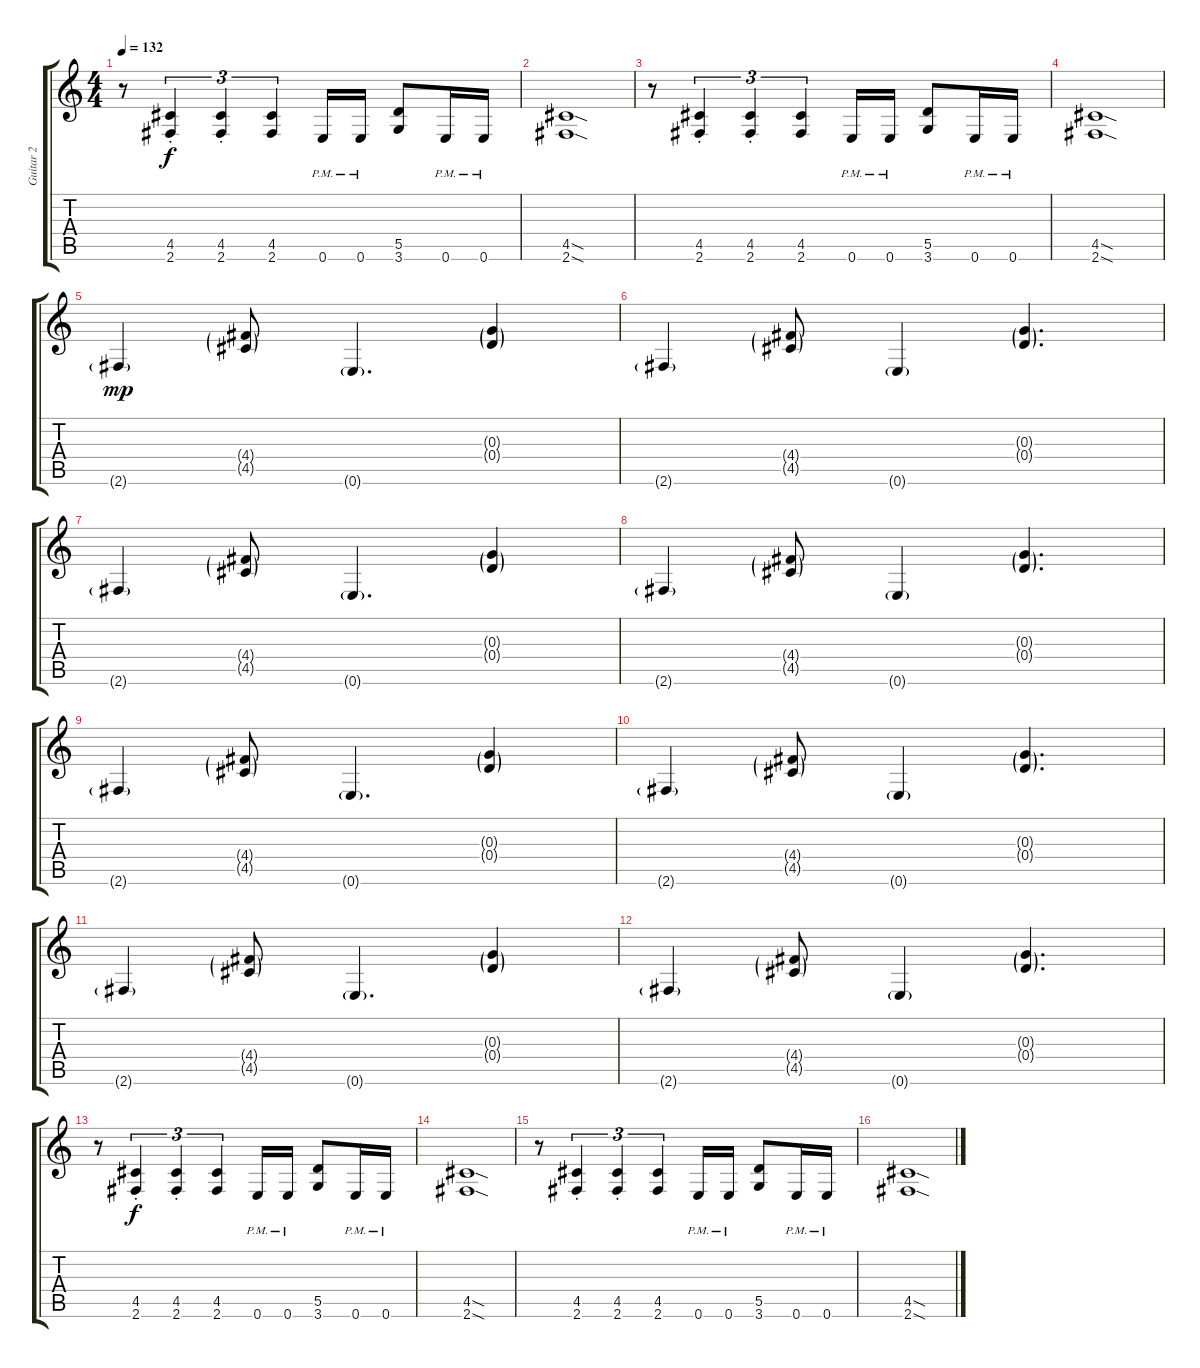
\track ("Guitar 2" "Guitar 2") {instrument distortionguitar}
\staff {score tabs}
\tuning (E4 B3 G3 D3 A2 E2) {hide}
\ts (4 4)
\tempo 132
\clef g2
\ks c
r.8{dy f} (4.5{st} 2.6{st}).4{tu (3 2)} (4.5{st} 2.6{st}).4{tu (3 2)} (4.5 2.6).4{tu (3 2)} 0.6{pm}.16 0.6{pm}.16 (5.5 3.6).8 0.6{pm}.16 0.6{pm}.16 |
(4.5{sod} 2.6{sod}).1 |
r.8 (4.5{st} 2.6{st}).4{tu (3 2)} (4.5{st} 2.6{st}).4{tu (3 2)} (4.5 2.6).4{tu (3 2)} 0.6{pm}.16 0.6{pm}.16 (5.5 3.6).8 0.6{pm}.16 0.6{pm}.16 |
(4.5{sod} 2.6{sod}).1 |
2.6{g}.4{dy mp} (4.4{g} 4.5{g}).8 0.6{g}.4{d} (0.3{g} 0.4{g}).4 |
2.6{g}.4 (4.4{g} 4.5{g}).8 0.6{g}.4 (0.3{g} 0.4{g}).4{d} |
2.6{g}.4 (4.4{g} 4.5{g}).8 0.6{g}.4{d} (0.3{g} 0.4{g}).4 |
2.6{g}.4 (4.4{g} 4.5{g}).8 0.6{g}.4 (0.3{g} 0.4{g}).4{d} |
2.6{g}.4 (4.4{g} 4.5{g}).8 0.6{g}.4{d} (0.3{g} 0.4{g}).4 |
2.6{g}.4 (4.4{g} 4.5{g}).8 0.6{g}.4 (0.3{g} 0.4{g}).4{d} |
2.6{g}.4 (4.4{g} 4.5{g}).8 0.6{g}.4{d} (0.3{g} 0.4{g}).4 |
2.6{g}.4 (4.4{g} 4.5{g}).8 0.6{g}.4 (0.3{g} 0.4{g}).4{d} |
r.8 (4.5{st} 2.6{st}).4{tu (3 2) dy f} (4.5{st} 2.6{st}).4{tu (3 2)} (4.5 2.6).4{tu (3 2)} 0.6{pm}.16 0.6{pm}.16 (5.5 3.6).8 0.6{pm}.16 0.6{pm}.16 |
(4.5{sod} 2.6{sod}).1 |
r.8 (4.5{st} 2.6{st}).4{tu (3 2)} (4.5{st} 2.6{st}).4{tu (3 2)} (4.5 2.6).4{tu (3 2)} 0.6{pm}.16 0.6{pm}.16 (5.5 3.6).8 0.6{pm}.16 0.6{pm}.16 |
(4.5{sod} 2.6{sod}).1
